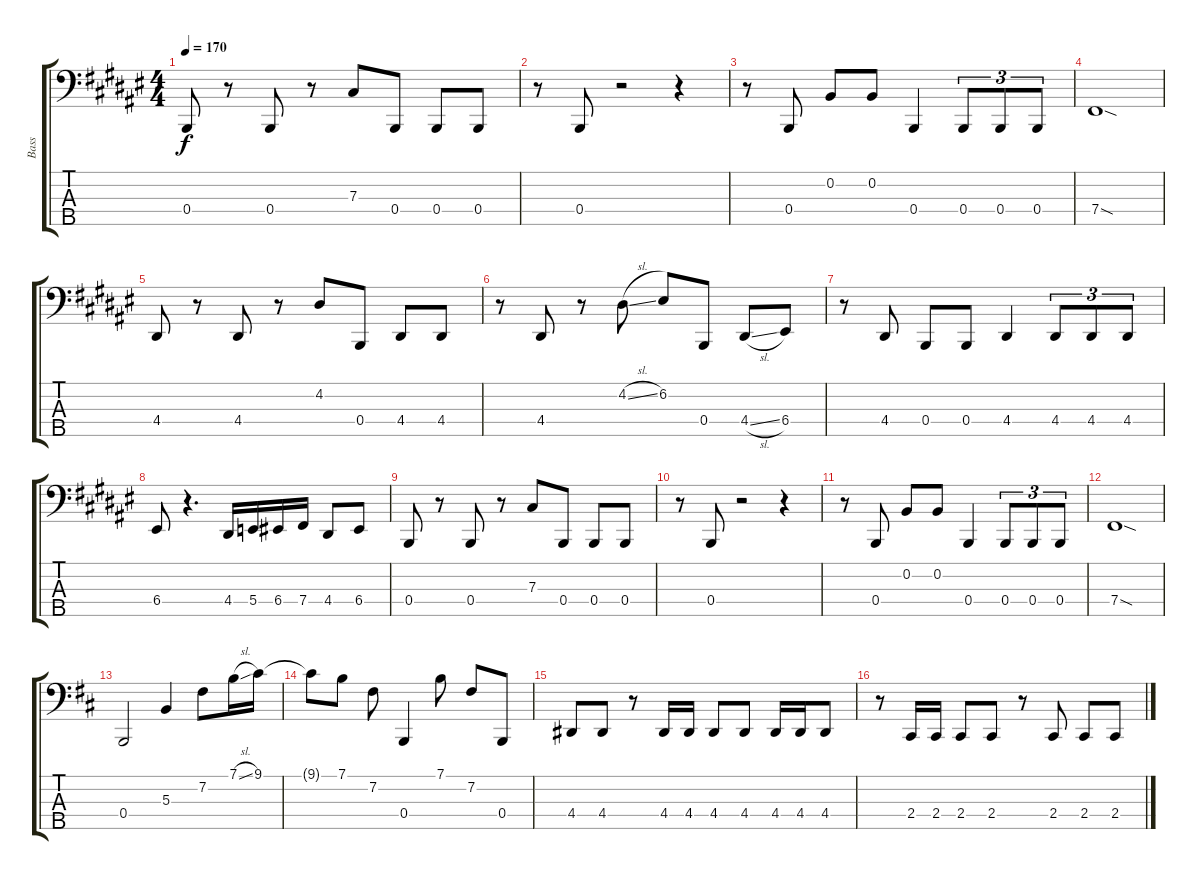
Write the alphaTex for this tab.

\track ("Bass" "Bass") {instrument electricbassfinger}
\staff {score tabs}
\tuning (E2 B1 Gb1 B0 Ab0) {hide}
\ts (4 4)
\tempo 170
\clef f4
\ks d#minor
0.4.8{dy f} r.8 0.4.8 r.8 7.3.8 0.4.8 0.4.8 0.4.8 |
r.8 0.4.8 r.2 r.4 |
r.8 0.4.8 0.2.8 0.2.8 0.4.4 0.4.8{tu (3 2)} 0.4.8{tu (3 2)} 0.4.8{tu (3 2)} |
7.4{sod}.1 |
4.4.8 r.8 4.4.8 r.8 4.2.8 0.4.8 4.4.8 4.4.8 |
r.8 4.4.8 r.8 4.2{sl}.8 6.2.8 0.4.8 4.4{sl}.8 6.4.8 |
r.8 4.4.8 0.4.8 0.4.8 4.4.4 4.4.8{tu (3 2)} 4.4.8{tu (3 2)} 4.4.8{tu (3 2)} |
6.4.8 r.4{d} 4.4.16 5.4.16 6.4.16 7.4.16 4.4.8 6.4.8 |
0.4.8 r.8 0.4.8 r.8 7.3.8 0.4.8 0.4.8 0.4.8 |
r.8 0.4.8 r.2 r.4 |
r.8 0.4.8 0.2.8 0.2.8 0.4.4 0.4.8{tu (3 2)} 0.4.8{tu (3 2)} 0.4.8{tu (3 2)} |
7.4{sod}.1 |
\ks bminor
0.4.2 5.3.4 7.2.8 7.1{sl}.16 9.1.16 |
9.1{t}.8 7.1.8 7.2.8 0.4.4 7.1.8 7.2.8 0.4.8 |
4.4.8 4.4.8 r.8 4.4.16 4.4.16 4.4.8 4.4.8 4.4.16 4.4.16 4.4.8 |
r.8 2.4.16 2.4.16 2.4.8 2.4.8 r.8 2.4.8 2.4.8 2.4.8
